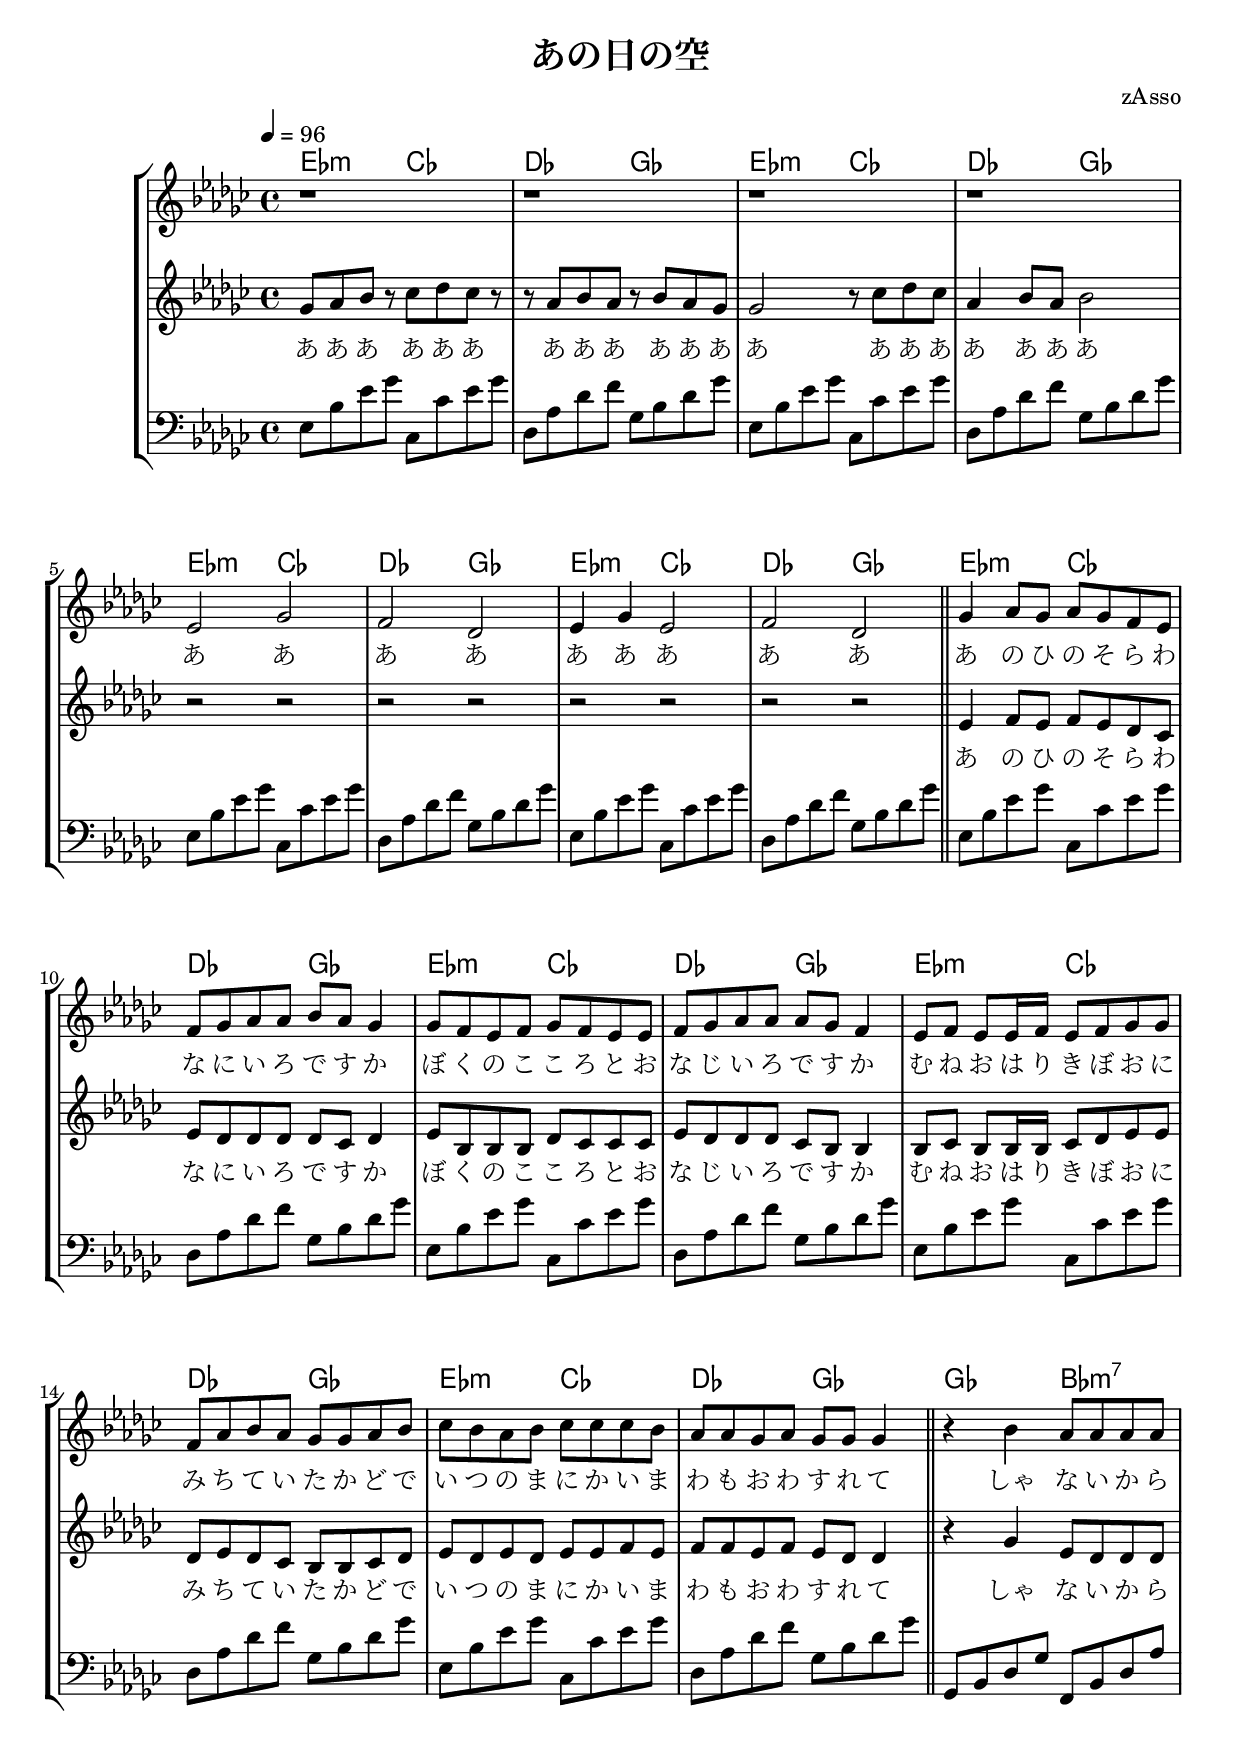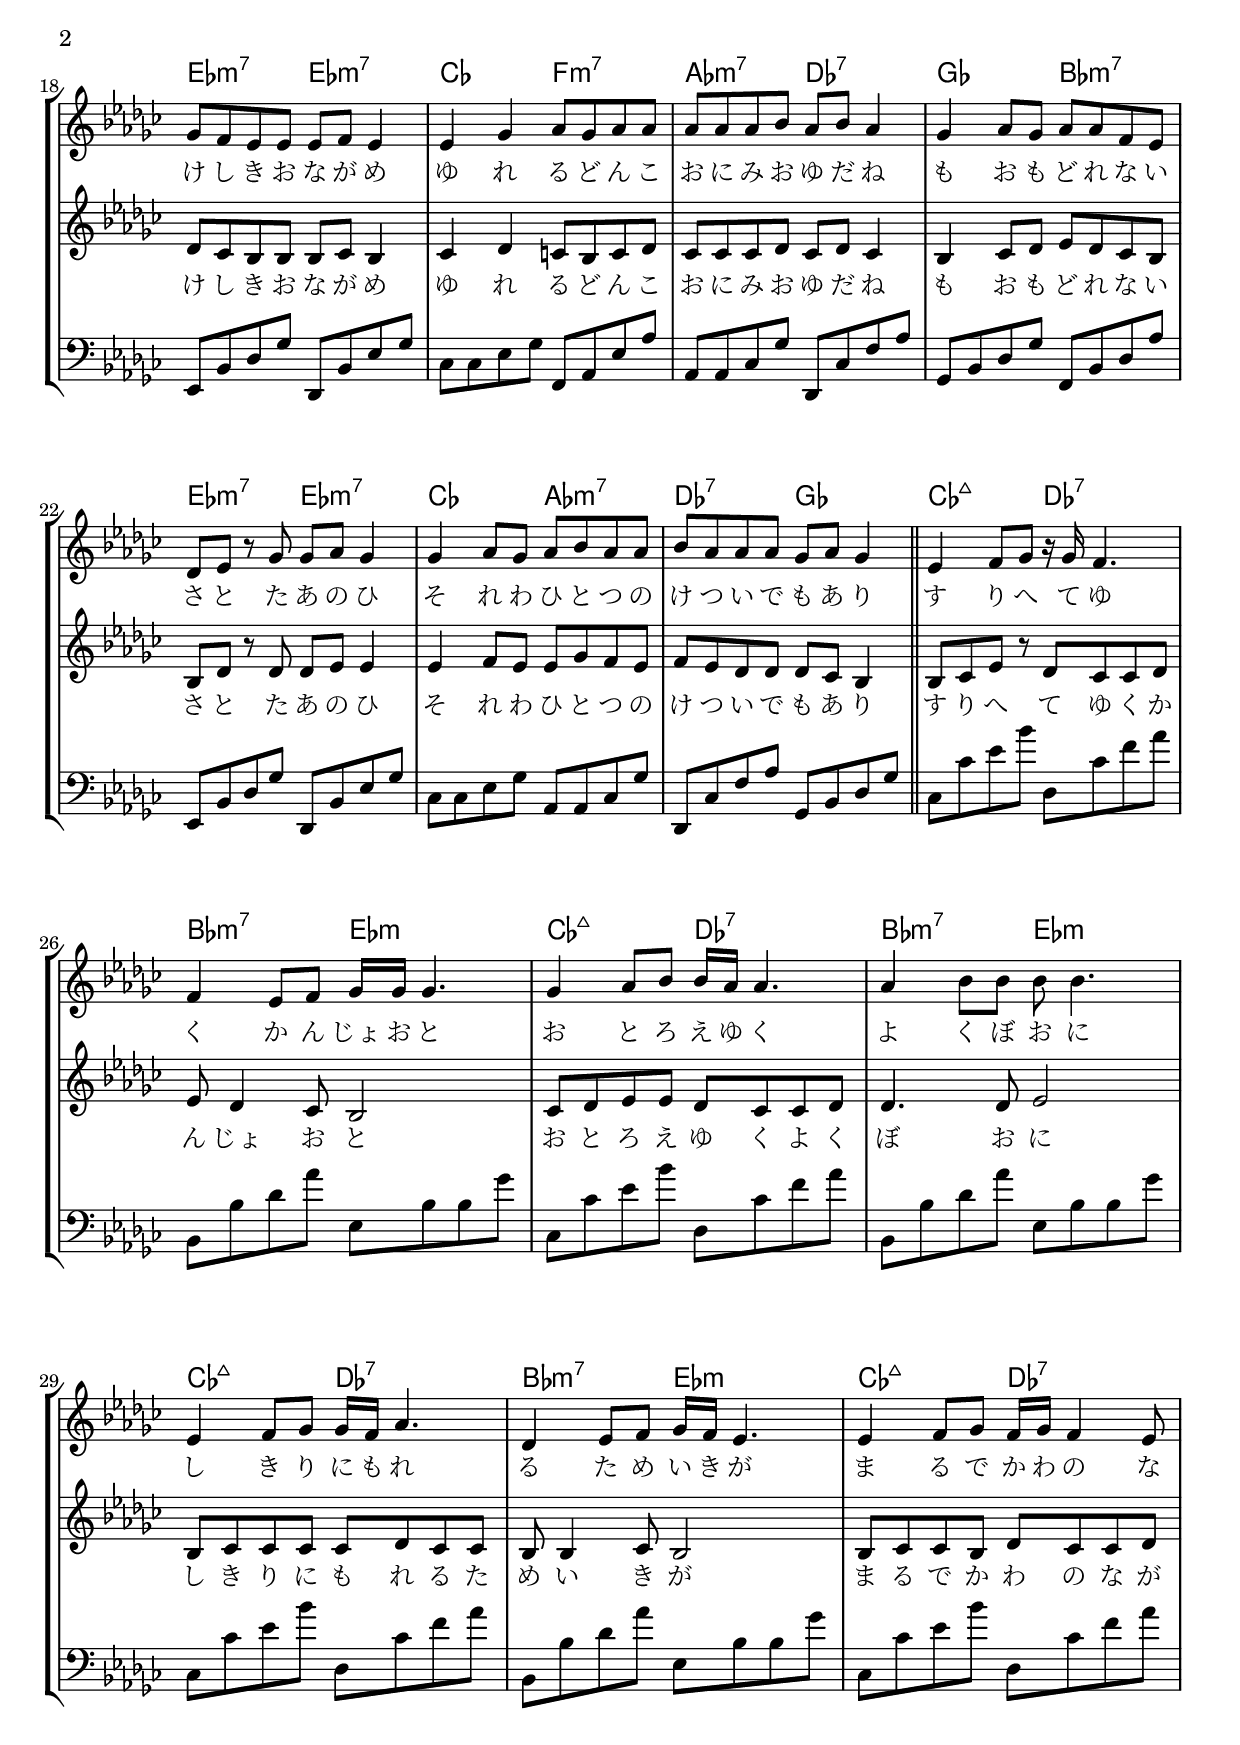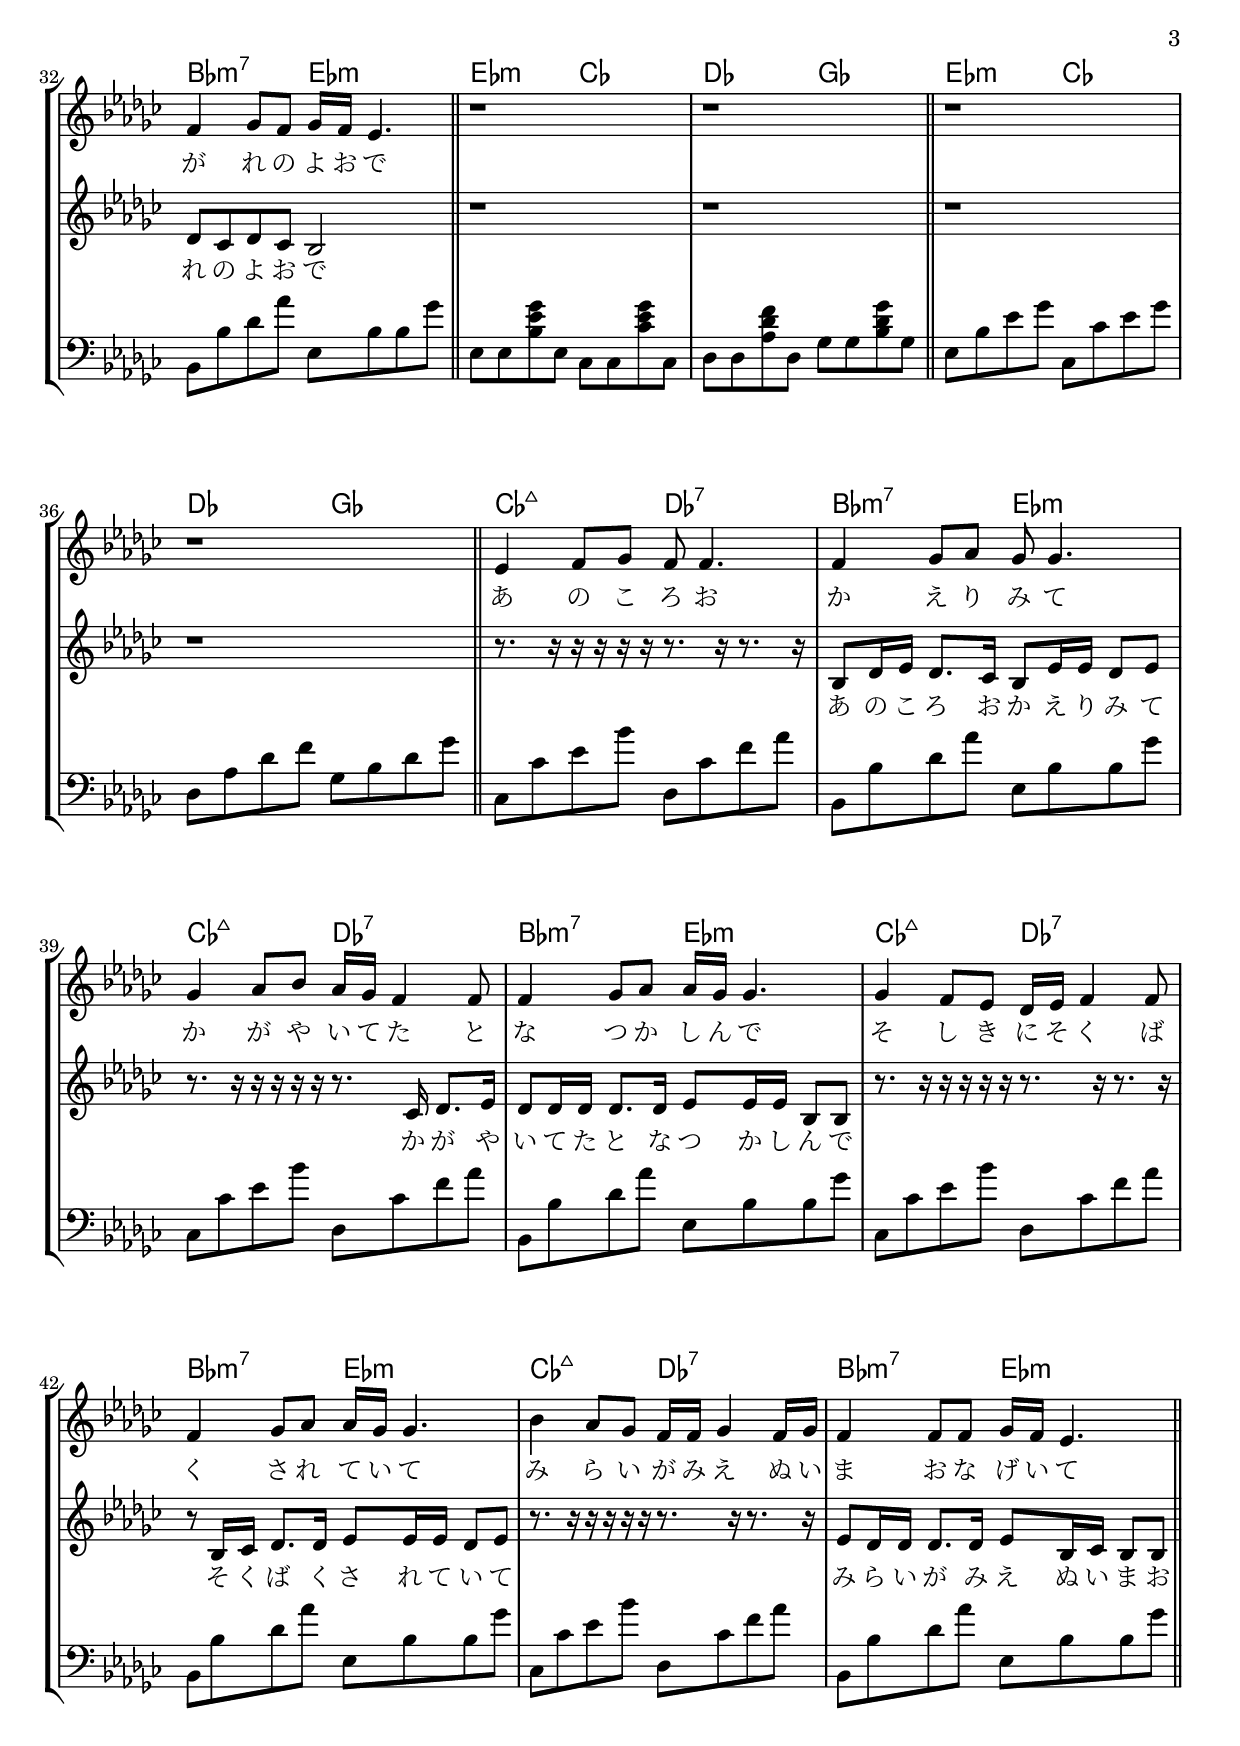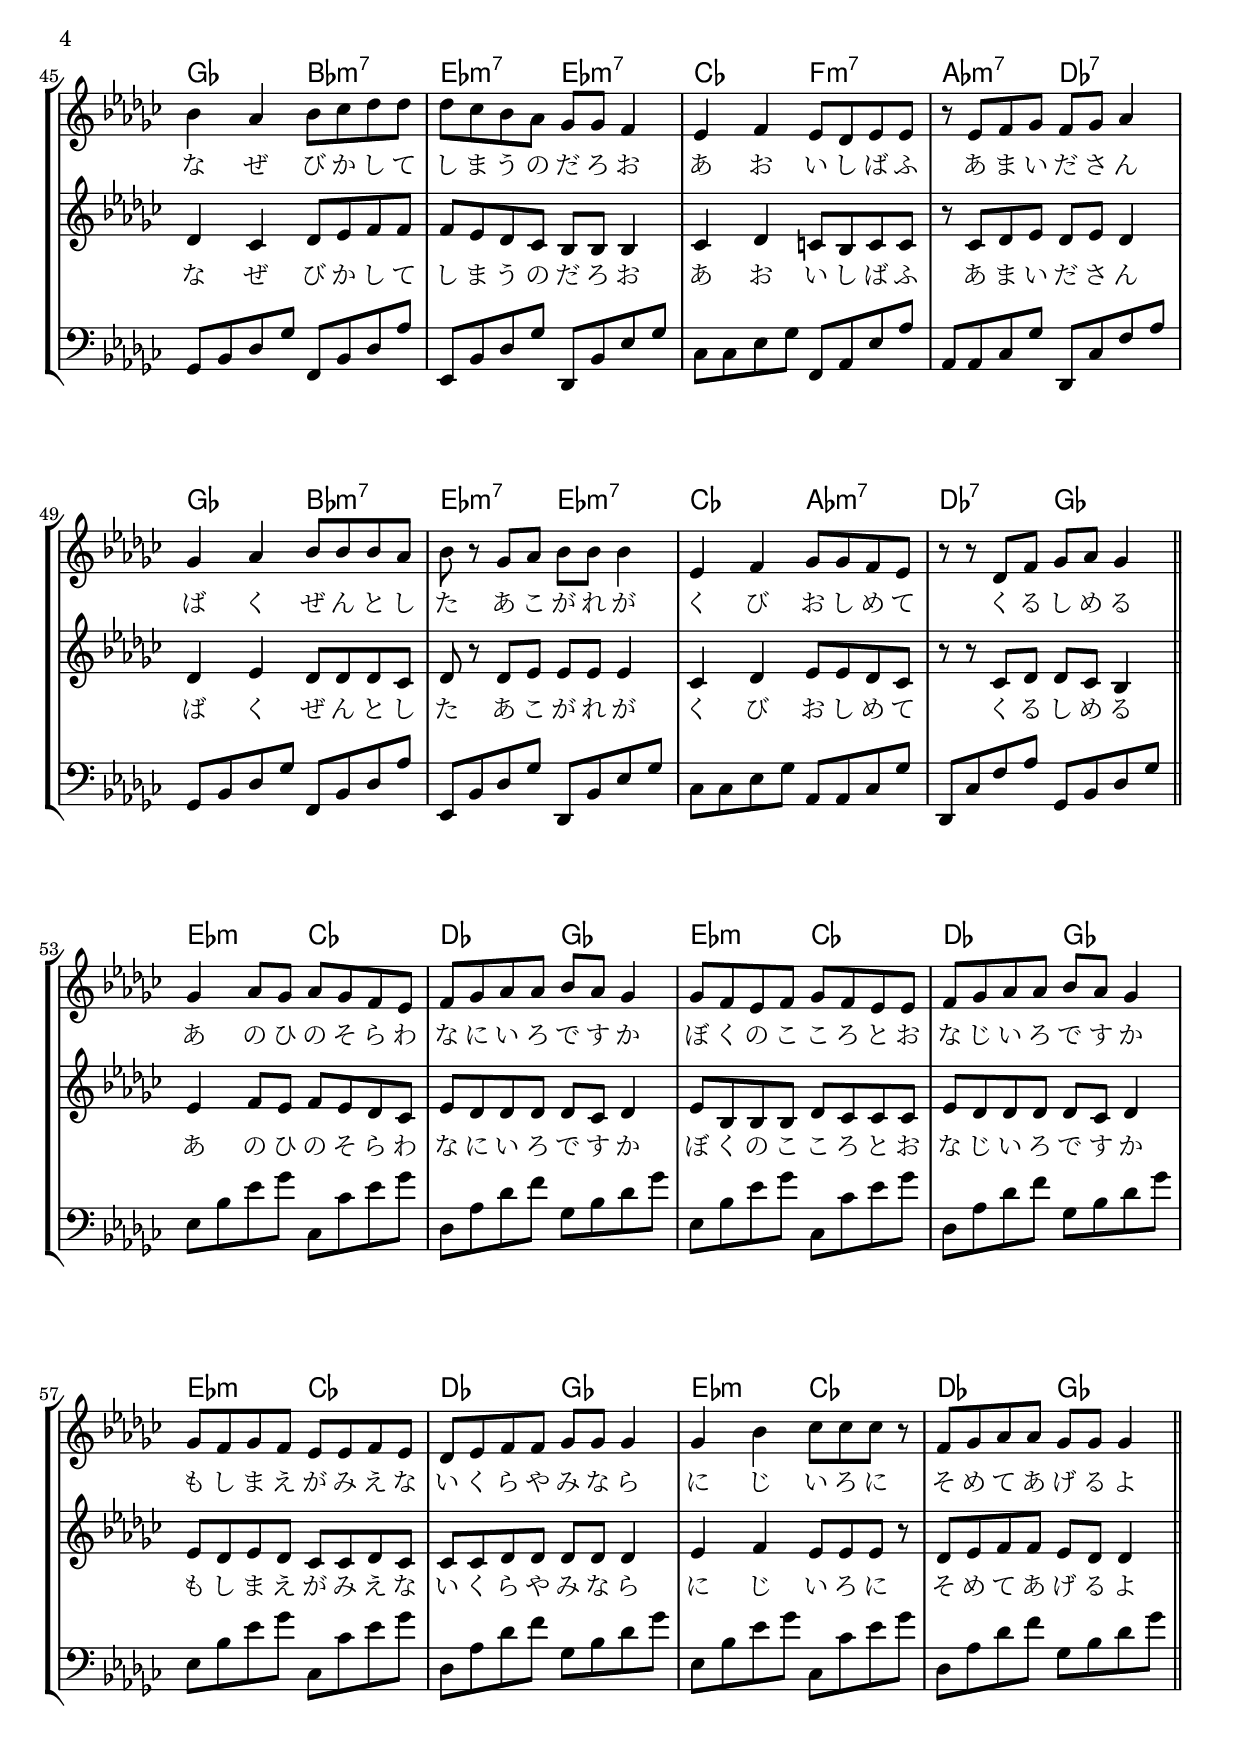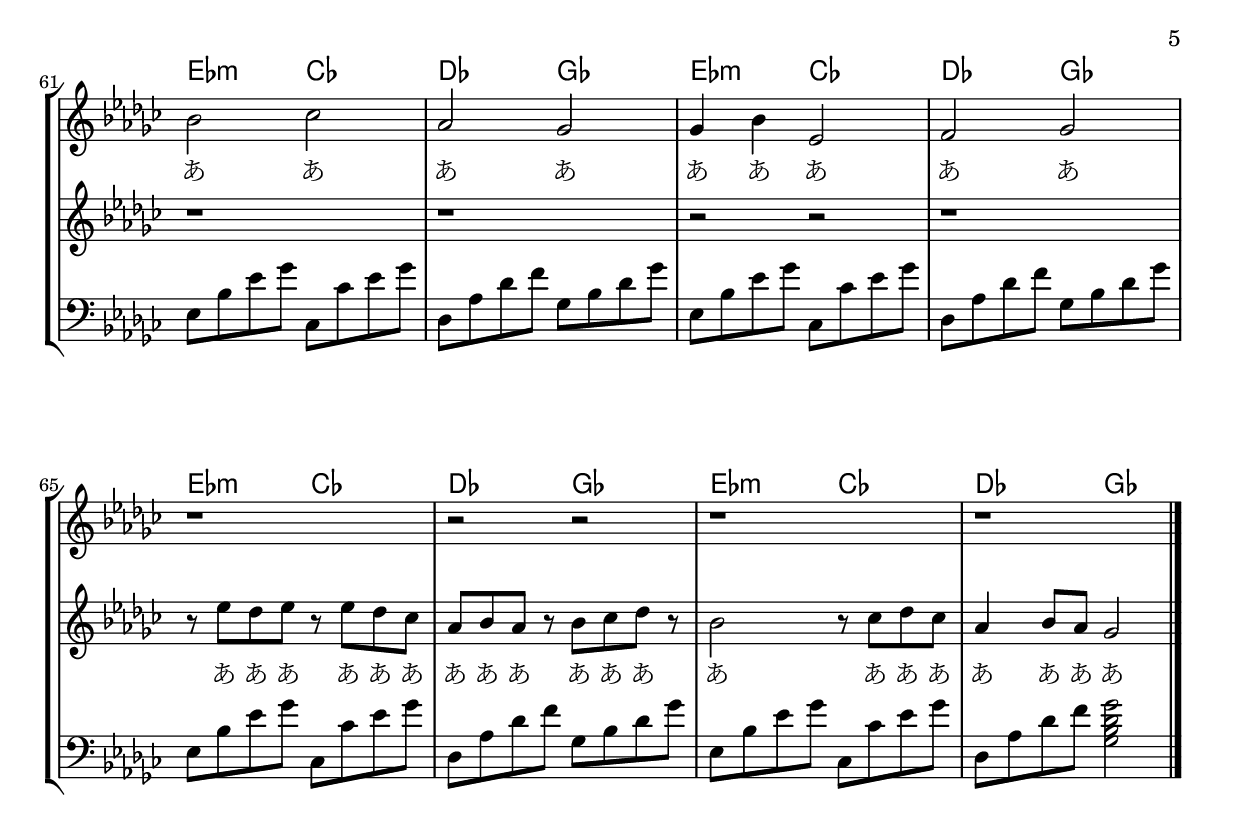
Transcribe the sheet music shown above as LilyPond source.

\version "2.12.1"

\header {
	title = \markup {あの日の空}
	composer = \markup \center-column {zAsso}
}

harmony = \chordmode {
	es2:m ces des ges es:m ces des ges es:m ces des ges es:m ces des ges 

	es:m ces des ges es:m ces des ges es:m ces des ges es:m ces des ges 

	ges bes:min7 es:min7 es:min7 ces f:min7 as:min7 des:7 ges bes:min7 es:min7 es:min7 ces as:min7 des:7 ges 

	ces:maj7 des:7 bes:min7 es:m ces:maj7 des:7 bes:min7 es:m ces:maj7 des:7 bes:min7 es:m ces:maj7 des:7 bes:min7 es:m 

	es:m ces des ges 

	es:m ces des ges 

	ces:maj7 des:7 bes:min7 es:m ces:maj7 des:7 bes:min7 es:m ces:maj7 des:7 bes:min7 es:m ces:maj7 des:7 bes:min7 es:m 

	ges bes:min7 es:min7 es:min7 ces f:min7 as:min7 des:7 ges bes:min7 es:min7 es:min7 ces as:min7 des:7 ges 

	es:m ces des ges es:m ces des ges es:m ces des ges es:m ces des ges 

	es:m ces des ges es:m ces des ges es:m ces des ges es:m ces des ges 
}

melody = {
	\set Staff.midiInstrument = #"String Ensemble 1"
		\key ges \major
	\tempo 4 = 96
r1 
	r1 
	r1 
	r1 
	es'2  ges'2 
	f'2  des'2 
	es'4  ges'4  es'2 
	f'2  des'2
	\set Staff.midiInstrument = #"fss0.34"
	ges'4  as'8  ges'8  as'8  ges'8  f'8  es'8 
	f'8  ges'8  as'8  as'8  bes'8  as'8  ges'4 
	ges'8  f'8  es'8  f'8  ges'8  f'8  es'8  es'8 
	f'8  ges'8  as'8  as'8  as'8  ges'8  f'4 
	es'8  f'8  es'8  es'16  f'16  es'8  f'8  ges'8  ges'8 
	f'8  as'8  bes'8  as'8  ges'8  ges'8  as'8  bes'8 
	ces''8  bes'8  as'8  bes'8  ces''8  ces''8  ces''8  bes'8 
	as'8  as'8  ges'8  as'8  ges'8  ges'8  ges'4
	\set Staff.midiInstrument = #"fss0.34"
	r4  bes'4  as'8  as'8  as'8  as'8 
	ges'8  f'8  es'8  es'8  es'8  f'8  es'4 
	es'4  ges'4  as'8  ges'8  as'8  as'8 
	as'8  as'8  as'8  bes'8  as'8  bes'8  as'4 
	ges'4  as'8  ges'8  as'8  as'8  f'8  es'8 
	des'8  es'8  r8  ges'8  ges'8  as'8  ges'4 
	ges'4  as'8  ges'8  as'8  bes'8  as'8  as'8 
	bes'8  as'8  as'8  as'8  ges'8  as'8  ges'4
	\set Staff.midiInstrument = #"fss0.34"
	es'4  f'8  ges'8  r16  ges'16  f'4. 
	f'4  es'8  f'8  ges'16  ges'16  ges'4. 
	ges'4  as'8  bes'8  bes'16  as'16  as'4. 
	as'4  bes'8  bes'8  bes'8  bes'4. 
	es'4  f'8  ges'8  ges'16  f'16  as'4. 
	des'4  es'8  f'8  ges'16  f'16  es'4. 
	es'4  f'8  ges'8  f'16  ges'16  f'4  es'8 
	f'4  ges'8  f'8  ges'16  f'16  es'4.
	r1 | r1   
	r1 | r1   
	\set Staff.midiInstrument = #"fss0.34"
	es'4  f'8  ges'8  f'8  f'4. 
	f'4  ges'8  as'8  ges'8  ges'4. 
	ges'4  as'8  bes'8  as'16  ges'16  f'4  f'8 
	f'4  ges'8  as'8  as'16  ges'16  ges'4. 
	ges'4  f'8  es'8  des'16  es'16  f'4  f'8 
	f'4  ges'8  as'8  as'16  ges'16  ges'4. 
	bes'4  as'8  ges'8  f'16  f'16  ges'4  f'16  ges'16 
	f'4  f'8  f'8  ges'16  f'16  es'4.
	\set Staff.midiInstrument = #"fss0.34"
	bes'4  as'4  bes'8  ces''8  des''8  des''8 
	des''8  ces''8  bes'8  as'8  ges'8  ges'8  f'4 
	es'4  f'4  es'8  des'8  es'8  es'8 
	r8  es'8  f'8  ges'8  f'8  ges'8  as'4 
	ges'4  as'4  bes'8  bes'8  bes'8  as'8 
	bes'8  r8  ges'8  as'8  bes'8  bes'8  bes'4 
	es'4  f'4  ges'8  ges'8  f'8  es'8 
	r8  r8  des'8  f'8  ges'8  as'8  ges'4
	\set Staff.midiInstrument = #"fss0.34"
	ges'4  as'8  ges'8  as'8  ges'8  f'8  es'8 
	f'8  ges'8  as'8  as'8  bes'8  as'8  ges'4 
	ges'8  f'8  es'8  f'8  ges'8  f'8  es'8  es'8 
	f'8  ges'8  as'8  as'8  bes'8  as'8  ges'4 
	ges'8  f'8  ges'8  f'8  es'8  es'8  f'8  es'8 
	des'8  es'8  f'8  f'8  ges'8  ges'8  ges'4 
	ges'4  bes'4  ces''8  ces''8  ces''8  r8 
	f'8  ges'8  as'8  as'8  ges'8  ges'8  ges'4
	\set Staff.midiInstrument = #"String Ensemble 1"
	bes'2  ces''2 
	as'2  ges'2 
	ges'4  bes'4  es'2 
	f'2  ges'2 
	r1 
	r2  r2 
	r1
	r1 	\bar "|."
}

words = \lyricmode {
	あ  あ  あ  あ  あ  あ  あ  あ  あ  
	あ  の  ひ  の  そ  ら  わ  な  に  い  ろ  で  す  か  ぼ  く  の  こ  こ  ろ  と  お  な  じ  い  ろ  で  す  か  む  ね  お  は  り  き  ぼ  お  に  み  ち  て  い  た  か  ど  で  い  つ  の  ま  に  か  い  ま  わ  も  お  わ  す  れ  て  
	しゃ  な  い  か  ら  け  し  き  お  な  が  め  ゆ  れ  る  ど  ん  こ  お  に  み  お  ゆ  だ  ね  も  お  も  ど  れ  な  い  さ  と  た  あ  の  ひ  そ  れ  わ  ひ  と  つ  の  け  つ  い  で  も  あ  り  
	す  り  へ  て  ゆ  く  か  ん  じょ  お  と  お  と  ろ  え  ゆ  く  よ  く  ぼ  お  に  し  き  り  に  も  れ  る  た  め  い  き  が  ま  る  で  か  わ  の  な  が  れ  の  よ  お  で  
	
	
	あ  の  こ  ろ  お  か  え  り  み  て  か  が  や  い  て  た  と  な  つ  か  し  ん  で  そ  し  き  に  そ  く  ば  く  さ  れ  て  い  て  み  ら  い  が  み  え  ぬ  い  ま  お  な  げ  い  て  
	な  ぜ  び  か  し  て  し  ま  う  の  だ  ろ  お  あ  お  い  し  ば  ふ  あ  ま  い  だ  さ  ん  ば  く  ぜ  ん  と  し  た  あ  こ  が  れ  が  く  び  お  し  め  て  く  る  し  め  る  
	あ  の  ひ  の  そ  ら  わ  な  に  い  ろ  で  す  か  ぼ  く  の  こ  こ  ろ  と  お  な  じ  い  ろ  で  す  か  も  し  ま  え  が  み  え  な  い  く  ら  や  み  な  ら  に  じ  い  ろ  に  そ  め  て  あ  げ  る  よ  
	あ  あ  あ  あ  あ  あ  あ  あ  あ  
}

secondmelody = {
	\set Staff.midiInstrument = #"Violin"
		\key ges \major
	\tempo 4 = 96
ges'8  as'8  bes'8  r8  ces''8  des''8  ces''8  r8 
	r8  as'8  bes'8  as'8  r8  bes'8  as'8  ges'8 
	ges'2  r8  ces''8  des''8  ces''8 
	as'4  bes'8  as'8  bes'2 
	r2  r2 
	r2  r2 
	r2  r2 
	r2  r2
	\set Staff.midiInstrument = #"fss0.35"
	es'4  f'8  es'8  f'8  es'8  des'8  ces'8 
	es'8  des'8  des'8  des'8  des'8  ces'8  des'4 
	es'8  bes8  bes8  bes8  des'8  ces'8  ces'8  ces'8 
	es'8  des'8  des'8  des'8  ces'8  bes8  bes4 
	bes8  ces'8  bes8  bes16  bes16  ces'8  des'8  es'8  es'8 
	des'8  es'8  des'8  ces'8  bes8  bes8  ces'8  des'8 
	es'8  des'8  es'8  des'8  es'8  es'8  f'8  es'8 
	f'8  f'8  es'8  f'8  es'8  des'8  des'4
	\set Staff.midiInstrument = #"fss0.35"
	r4  ges'4  es'8  des'8  des'8  des'8 
	des'8  ces'8  bes8  bes8  bes8  ces'8  bes4 
	ces'4  des'4  c'8  bes8  c'8  des'8 
	ces'8  ces'8  ces'8  des'8  ces'8  des'8  ces'4 
	bes4  ces'8  des'8  es'8  des'8  ces'8  bes8 
	bes8  des'8  r8  des'8  des'8  es'8  es'4 
	es'4  f'8  es'8  es'8  ges'8  f'8  es'8 
	f'8  es'8  des'8  des'8  des'8  ces'8  bes4
	\set Staff.midiInstrument = #"fss0.35"
	bes8  ces'8  es'8  r8  des'8  ces'8  ces'8  des'8 
	es'8  des'4  ces'8  bes2 
	ces'8  des'8  es'8  es'8  des'8  ces'8  ces'8  des'8 
	des'4.  des'8  es'2 
	bes8  ces'8  ces'8  ces'8  ces'8  des'8  ces'8  ces'8 
	bes8  bes4  ces'8  bes2 
	bes8  ces'8  ces'8  bes8  des'8  ces'8  ces'8  des'8 
	des'8  ces'8  des'8  ces'8  bes2
	r1 | r1   
	r1 | r1   
	\set Staff.midiInstrument = #"fss0.35"
	r8.  r16  r16  r16  r16  r16  r8.  r16  r8.  r16 
	bes8  des'16  es'16  des'8.  ces'16  bes8  es'16  es'16  des'8  es'8 
	r8.  r16  r16  r16  r16  r16  r8.  ces'16  des'8.  es'16 
	des'8  des'16  des'16  des'8.  des'16  es'8  es'16  es'16  bes8  bes8 
	r8.  r16  r16  r16  r16  r16  r8.  r16  r8.  r16 
	r8  bes16  ces'16  des'8.  des'16  es'8  es'16  es'16  des'8  es'8 
	r8.  r16  r16  r16  r16  r16  r8.  r16  r8.  r16 
	es'8  des'16  des'16  des'8.  des'16  es'8  bes16  ces'16  bes8  bes8
	\set Staff.midiInstrument = #"fss0.35"
	des'4  ces'4  des'8  es'8  f'8  f'8 
	f'8  es'8  des'8  ces'8  bes8  bes8  bes4 
	ces'4  des'4  c'8  bes8  c'8  c'8 
	r8  ces'8  des'8  es'8  des'8  es'8  des'4 
	des'4  es'4  des'8  des'8  des'8  ces'8 
	des'8  r8  des'8  es'8  es'8  es'8  es'4 
	ces'4  des'4  es'8  es'8  des'8  ces'8 
	r8  r8  ces'8  des'8  des'8  ces'8  bes4
	\set Staff.midiInstrument = #"fss0.35"
	es'4  f'8  es'8  f'8  es'8  des'8  ces'8 
	es'8  des'8  des'8  des'8  des'8  ces'8  des'4 
	es'8  bes8  bes8  bes8  des'8  ces'8  ces'8  ces'8 
	es'8  des'8  des'8  des'8  des'8  ces'8  des'4 
	es'8  des'8  es'8  des'8  ces'8  ces'8  des'8  ces'8 
	ces'8  ces'8  des'8  des'8  des'8  des'8  des'4 
	es'4  f'4  es'8  es'8  es'8  r8 
	des'8  es'8  f'8  f'8  es'8  des'8  des'4
	\set Staff.midiInstrument = #"Violin"
	r1 
	r1 
	r2  r2 
	r1 
	r8  es''8  des''8  es''8  r8  es''8  des''8  ces''8 
	as'8  bes'8  as'8  r8  bes'8  ces''8  des''8  r8 
	bes'2  r8  ces''8  des''8  ces''8 
	as'4  bes'8  as'8  ges'2
	\bar "|."
}

secondwords = \lyricmode {
	あ  あ  あ  あ  あ  あ  あ  あ  あ  あ  あ  あ  あ  あ  あ  あ  あ  あ  あ  あ  
	あ  の  ひ  の  そ  ら  わ  な  に  い  ろ  で  す  か  ぼ  く  の  こ  こ  ろ  と  お  な  じ  い  ろ  で  す  か  む  ね  お  は  り  き  ぼ  お  に  み  ち  て  い  た  か  ど  で  い  つ  の  ま  に  か  い  ま  わ  も  お  わ  す  れ  て  
	しゃ  な  い  か  ら  け  し  き  お  な  が  め  ゆ  れ  る  ど  ん  こ  お  に  み  お  ゆ  だ  ね  も  お  も  ど  れ  な  い  さ  と  た  あ  の  ひ  そ  れ  わ  ひ  と  つ  の  け  つ  い  で  も  あ  り  
	す  り  へ  て  ゆ  く  か  ん  じょ  お  と  お  と  ろ  え  ゆ  く  よ  く  ぼ  お  に  し  き  り  に  も  れ  る  た  め  い  き  が  ま  る  で  か  わ  の  な  が  れ  の  よ  お  で  
	
	
	あ  の  こ  ろ  お  か  え  り  み  て  か  が  や  い  て  た  と  な  つ  か  し  ん  で  そ  く  ば  く  さ  れ  て  い  て  み  ら  い  が  み  え  ぬ  い  ま  お  
	な  ぜ  び  か  し  て  し  ま  う  の  だ  ろ  お  あ  お  い  し  ば  ふ  あ  ま  い  だ  さ  ん  ば  く  ぜ  ん  と  し  た  あ  こ  が  れ  が  く  び  お  し  め  て  く  る  し  め  る  
	あ  の  ひ  の  そ  ら  わ  な  に  い  ろ  で  す  か  ぼ  く  の  こ  こ  ろ  と  お  な  じ  い  ろ  で  す  か  も  し  ま  え  が  み  え  な  い  く  ら  や  み  な  ら  に  じ  い  ろ  に  そ  め  て  あ  げ  る  よ  
	あ  あ  あ  あ  あ  あ  あ  あ  あ  あ  あ  あ  あ  あ  あ  あ  あ  あ  あ  あ  
}

tempochange = {
	\tempo 4 = 96
	r1 | r1 | r1 | r1 | r1 | r1 | r1 | r1 \bar "||"
	\tempo 4 = 96
	r1 | r1 | r1 | r1 | r1 | r1 | r1 | r1 \bar "||"
	\tempo 4 = 96
	r1 | r1 | r1 | r1 | r1 | r1 | r1 | r1 \bar "||"
	\tempo 4 = 96
	r1 | r1 | r1 | r1 | r1 | r1 | r1 | r1 \bar "||"
	\tempo 4 = 96
	r1 | r1 \bar "||"
	\tempo 4 = 96
	r1 | r1 \bar "||"
	\tempo 4 = 96
	r1 | r1 | r1 | r1 | r1 | r1 | r1 | r1 \bar "||"
	\tempo 4 = 96
	r1 | r1 | r1 | r1 | r1 | r1 | r1 | r1 \bar "||"
	\tempo 4 = 96
	r1 | r1 | r1 | r1 | r1 | r1 | r1 | r1 \bar "||"
	\tempo 4 = 96
	r1 | r1 | r1 | r1 | r1 | r1 | r1 | r1 \bar "|."
}

mainacc = {
	\clef bass
	\set Staff.midiInstrument = #"Electric Grand"
	\key ges \major
	\tempo 4 = 96
	es8 bes8 es'8 ges'8
	ces8 ces'8 es'8 ges'8
	des8 as8 des'8 f'8
	ges8 bes8 des'8 ges'8
	es8 bes8 es'8 ges'8
	ces8 ces'8 es'8 ges'8
	des8 as8 des'8 f'8
	ges8 bes8 des'8 ges'8
	es8 bes8 es'8 ges'8
	ces8 ces'8 es'8 ges'8
	des8 as8 des'8 f'8
	ges8 bes8 des'8 ges'8
	es8 bes8 es'8 ges'8
	ces8 ces'8 es'8 ges'8
	des8 as8 des'8 f'8
	ges8 bes8 des'8 ges'8
	\bar "||"

	\set Staff.midiInstrument = #"Electric Grand"
	es8 bes8 es'8 ges'8
	ces8 ces'8 es'8 ges'8
	des8 as8 des'8 f'8
	ges8 bes8 des'8 ges'8
	es8 bes8 es'8 ges'8
	ces8 ces'8 es'8 ges'8
	des8 as8 des'8 f'8
	ges8 bes8 des'8 ges'8
	es8 bes8 es'8 ges'8
	ces8 ces'8 es'8 ges'8
	des8 as8 des'8 f'8
	ges8 bes8 des'8 ges'8
	es8 bes8 es'8 ges'8
	ces8 ces'8 es'8 ges'8
	des8 as8 des'8 f'8
	ges8 bes8 des'8 ges'8
	\bar "||"

	\set Staff.midiInstrument = #"Electric Grand"
	ges,8 bes,8 des8 ges8
	f,8 bes,8 des8 as8
	es,8 bes,8 des8 ges8
	des,8 bes,8 es8 ges8
	ces8 ces8 es8 ges8
	f,8 as,8 es8 as8
	as,8 as,8 ces8 ges8
	des,8 ces8 f8 as8
	ges,8 bes,8 des8 ges8
	f,8 bes,8 des8 as8
	es,8 bes,8 des8 ges8
	des,8 bes,8 es8 ges8
	ces8 ces8 es8 ges8
	as,8 as,8 ces8 ges8
	des,8 ces8 f8 as8
	ges,8 bes,8 des8 ges8
	\bar "||"

	\set Staff.midiInstrument = #"Electric Grand"
	ces8 ces'8 es'8 bes'8
	des8 ces'8 f'8 as'8
	bes,8 bes8 des'8 as'8
	es8 bes8 bes8 ges'8
	ces8 ces'8 es'8 bes'8
	des8 ces'8 f'8 as'8
	bes,8 bes8 des'8 as'8
	es8 bes8 bes8 ges'8
	ces8 ces'8 es'8 bes'8
	des8 ces'8 f'8 as'8
	bes,8 bes8 des'8 as'8
	es8 bes8 bes8 ges'8
	ces8 ces'8 es'8 bes'8
	des8 ces'8 f'8 as'8
	bes,8 bes8 des'8 as'8
	es8 bes8 bes8 ges'8
	\bar "||"

	\set Staff.midiInstrument = #"Electric Grand"
	es8 es8 <bes es' ges'>8 es8
	ces8 ces8 <ces' es' ges'>8 ces8
	des8 des8 <as des' f'>8 des8
	ges8 ges8 <bes des' ges'>8 ges8
	\bar "||"

	\set Staff.midiInstrument = #"Electric Grand"
	es8 bes8 es'8 ges'8
	ces8 ces'8 es'8 ges'8
	des8 as8 des'8 f'8
	ges8 bes8 des'8 ges'8
	\bar "||"

	\set Staff.midiInstrument = #"Electric Grand"
	ces8 ces'8 es'8 bes'8
	des8 ces'8 f'8 as'8
	bes,8 bes8 des'8 as'8
	es8 bes8 bes8 ges'8
	ces8 ces'8 es'8 bes'8
	des8 ces'8 f'8 as'8
	bes,8 bes8 des'8 as'8
	es8 bes8 bes8 ges'8
	ces8 ces'8 es'8 bes'8
	des8 ces'8 f'8 as'8
	bes,8 bes8 des'8 as'8
	es8 bes8 bes8 ges'8
	ces8 ces'8 es'8 bes'8
	des8 ces'8 f'8 as'8
	bes,8 bes8 des'8 as'8
	es8 bes8 bes8 ges'8
	\bar "||"

	\set Staff.midiInstrument = #"Electric Grand"
	ges,8 bes,8 des8 ges8
	f,8 bes,8 des8 as8
	es,8 bes,8 des8 ges8
	des,8 bes,8 es8 ges8
	ces8 ces8 es8 ges8
	f,8 as,8 es8 as8
	as,8 as,8 ces8 ges8
	des,8 ces8 f8 as8
	ges,8 bes,8 des8 ges8
	f,8 bes,8 des8 as8
	es,8 bes,8 des8 ges8
	des,8 bes,8 es8 ges8
	ces8 ces8 es8 ges8
	as,8 as,8 ces8 ges8
	des,8 ces8 f8 as8
	ges,8 bes,8 des8 ges8
	\bar "||"

	\set Staff.midiInstrument = #"Electric Grand"
	es8 bes8 es'8 ges'8
	ces8 ces'8 es'8 ges'8
	des8 as8 des'8 f'8
	ges8 bes8 des'8 ges'8
	es8 bes8 es'8 ges'8
	ces8 ces'8 es'8 ges'8
	des8 as8 des'8 f'8
	ges8 bes8 des'8 ges'8
	es8 bes8 es'8 ges'8
	ces8 ces'8 es'8 ges'8
	des8 as8 des'8 f'8
	ges8 bes8 des'8 ges'8
	es8 bes8 es'8 ges'8
	ces8 ces'8 es'8 ges'8
	des8 as8 des'8 f'8
	ges8 bes8 des'8 ges'8
	\bar "||"

	\set Staff.midiInstrument = #"Electric Grand"
	es8 bes8 es'8 ges'8
	ces8 ces'8 es'8 ges'8
	des8 as8 des'8 f'8
	ges8 bes8 des'8 ges'8
	es8 bes8 es'8 ges'8
	ces8 ces'8 es'8 ges'8
	des8 as8 des'8 f'8
	ges8 bes8 des'8 ges'8
	es8 bes8 es'8 ges'8
	ces8 ces'8 es'8 ges'8
	des8 as8 des'8 f'8
	ges8 bes8 des'8 ges'8
	es8 bes8 es'8 ges'8
	ces8 ces'8 es'8 ges'8
	des8 as8 des'8 f'8
	<ges bes des' ges'>2
	\bar "|."
}

subacc = {
	\clef bass
	\set Staff.midiInstrument = #"Electric Piano2"
	\key ges \major
	\tempo 4 = 96
	es4.es8
	ces4.ces8
	des4.des8
	ges4.ges8
	es4.es8
	ces4.ces8
	des4.des8
	ges4.ges8
	es4.es8
	ces4.ces8
	des4.des8
	ges4.ges8
	es4.es8
	ces4.ces8
	des4.des8
	ges4.ges8
	\bar "||"

	\set Staff.midiInstrument = #"Electric Piano2"
	es4.es8
	ces4.ces8
	des4.des8
	ges4.ges8
	es4.es8
	ces4.ces8
	des4.des8
	ges4.ges8
	es4.es8
	ces4.ces8
	des4.des8
	ges4.ges8
	es4.es8
	ces4.ces8
	des4.des8
	ges4.ges8
	\bar "||"

	\set Staff.midiInstrument = #"Recorder"
	r8 <bes, des ges>8 <bes, des ges>8 <bes, des ges>8
	r8 <bes, des as>8 <bes, des as>8 <bes, des as>8
	r8 <bes, des ges>8 <bes, des ges>8 <bes, des ges>8
	r8 <bes, es ges>8 <bes, es ges>8 <bes, es ges>8
	r8 <ces es ges>8 <ces es ges>8 <ces es ges>8
	r8 <as, es as>8 <as, es as>8 <as, es as>8
	r8 <as, ces ges>8 <as, ces ges>8 <as, ces ges>8
	r8 <ces f as>8 <ces f as>8 <ces f as>8
	r8 <bes, des ges>8 <bes, des ges>8 <bes, des ges>8
	r8 <bes, des as>8 <bes, des as>8 <bes, des as>8
	r8 <bes, des ges>8 <bes, des ges>8 <bes, des ges>8
	r8 <bes, es ges>8 <bes, es ges>8 <bes, es ges>8
	r8 <ces es ges>8 <ces es ges>8 <ces es ges>8
	r8 <as, ces ges>8 <as, ces ges>8 <as, ces ges>8
	r8 <ces f as>8 <ces f as>8 <ces f as>8
	r8 <bes, des ges>8 <bes, des ges>8 <bes, des ges>8
	\bar "||"

	\set Staff.midiInstrument = #"String Ensemble 1"
	ces4.ces8
	des4.des8
	bes,4.bes,8
	es4.es8
	ces4.ces8
	des4.des8
	bes,4.bes,8
	es4.es8
	ces4.ces8
	des4.des8
	bes,4.bes,8
	es4.es8
	ces4.ces8
	des4.des8
	bes,4.bes,8
	es4.es8
	\bar "||"

	\set Staff.midiInstrument = #"Electric Piano2"
	es4.es8
	ces4.ces8
	des4.des8
	ges4.ges8
	\bar "||"

	\set Staff.midiInstrument = #"Electric Piano2"
	es4.es8
	ces4.ces8
	des4.des8
	ges4.ges8
	\bar "||"

	\set Staff.midiInstrument = #"String Ensemble 1"
	ces4.ces8
	des4.des8
	bes,4.bes,8
	es4.es8
	ces4.ces8
	des4.des8
	bes,4.bes,8
	es4.es8
	ces4.ces8
	des4.des8
	bes,4.bes,8
	es4.es8
	ces4.ces8
	des4.des8
	bes,4.bes,8
	es4.es8
	\bar "||"

	\set Staff.midiInstrument = #"Recorder"
	r8 <bes, des ges>8 <bes, des ges>8 <bes, des ges>8
	r8 <bes, des as>8 <bes, des as>8 <bes, des as>8
	r8 <bes, des ges>8 <bes, des ges>8 <bes, des ges>8
	r8 <bes, es ges>8 <bes, es ges>8 <bes, es ges>8
	r8 <ces es ges>8 <ces es ges>8 <ces es ges>8
	r8 <as, es as>8 <as, es as>8 <as, es as>8
	r8 <as, ces ges>8 <as, ces ges>8 <as, ces ges>8
	r8 <ces f as>8 <ces f as>8 <ces f as>8
	r8 <bes, des ges>8 <bes, des ges>8 <bes, des ges>8
	r8 <bes, des as>8 <bes, des as>8 <bes, des as>8
	r8 <bes, des ges>8 <bes, des ges>8 <bes, des ges>8
	r8 <bes, es ges>8 <bes, es ges>8 <bes, es ges>8
	r8 <ces es ges>8 <ces es ges>8 <ces es ges>8
	r8 <as, ces ges>8 <as, ces ges>8 <as, ces ges>8
	r8 <ces f as>8 <ces f as>8 <ces f as>8
	r8 <bes, des ges>8 <bes, des ges>8 <bes, des ges>8
	\bar "||"

	\set Staff.midiInstrument = #"Electric Piano2"
	es4.es8
	ces4.ces8
	des4.des8
	ges4.ges8
	es4.es8
	ces4.ces8
	des4.des8
	ges4.ges8
	es4.es8
	ces4.ces8
	des4.des8
	ges4.ges8
	es4.es8
	ces4.ces8
	des4.des8
	ges4.ges8
	\bar "||"

	\set Staff.midiInstrument = #"Electric Piano2"
	es4.es8
	ces4.ces8
	des4.des8
	ges4.ges8
	es4.es8
	ces4.ces8
	des4.des8
	ges4.ges8
	es4.es8
	ces4.ces8
	des4.des8
	ges4.ges8
	es4.es8
	ces4.ces8
	des4.des8
	ges2
	\bar "|."
}

percA = {
	\drummode {
	r1 |r1 |r1 |r1 |r1 |r1 |r1 |r1 \bar "||"
	cymr4 cymr4 cymr4 cymr4  |cymr4 cymr8 cymr16 cymr16 cymr4 cymr4  |cymr4 cymr4 cymr4 cymr4  |cymr4 cymr2.  |cymr4 cymr4 cymr4 cymr4  |cymr4 cymr8 cymr16 cymr16 cymr4 cymr4  |cymr4 cymr4 cymr4 cymr4  |cymr4 cymr2.  \bar "||"
	cymr4 cymr4 cymr4 cymr4  |cymr4 cymr8 cymr16 cymr16 cymr4 cymr4  |cymr4 cymr4 cymr4 cymr4  |cymr4 cymr2.  |cymr4 cymr4 cymr4 cymr4  |cymr4 cymr8 cymr16 cymr16 cymr4 cymr4  |cymr4 cymr4 cymr4 cymr4  |cymr4 cymr2.  \bar "||"
	cymr4 cymr4 cymr4 cymr4  |cymr4 cymr8 cymr16 cymr16 cymr4 cymr4  |cymr4 cymr4 cymr4 cymr4  |cymr4 cymr2.  |cymr4 cymr4 cymr4 cymr4  |cymr4 cymr8 cymr16 cymr16 cymr4 cymr4  |cymr4 cymr4 cymr4 cymr4  |cymr4 cymr2.  \bar "||"
	r1 |r1 \bar "||"
	r1 |r1 \bar "||"
	cymr4 cymr4 cymr4 cymr4  |cymr4 cymr8 cymr16 cymr16 cymr4 cymr4  |cymr4 cymr4 cymr4 cymr4  |cymr4 cymr2.  |cymr4 cymr4 cymr4 cymr4  |cymr4 cymr8 cymr16 cymr16 cymr4 cymr4  |cymr4 cymr4 cymr4 cymr4  |cymr4 cymr2.  \bar "||"
	cymr4 cymr4 cymr4 cymr4  |cymr4 cymr8 cymr16 cymr16 cymr4 cymr4  |cymr4 cymr4 cymr4 cymr4  |cymr4 cymr2.  |cymr4 cymr4 cymr4 cymr4  |cymr4 cymr8 cymr16 cymr16 cymr4 cymr4  |cymr4 cymr4 cymr4 cymr4  |cymr4 cymr2.  \bar "||"
	cymr4 cymr4 cymr4 cymr4  |cymr4 cymr8 cymr16 cymr16 cymr4 cymr4  |cymr4 cymr4 cymr4 cymr4  |cymr4 cymr2.  |cymr4 cymr4 cymr4 cymr4  |cymr4 cymr8 cymr16 cymr16 cymr4 cymr4  |cymr4 cymr4 cymr4 cymr4  |cymr4 cymr2.  \bar "||"
	cymr4 cymr4 cymr4 cymr4  |cymr4 cymr8 cymr16 cymr16 cymr4 cymr4  |cymr4 cymr4 cymr4 cymr4  |cymr4 cymr2.  |cymr4 cymr4 cymr4 cymr4  |cymr4 cymr8 cymr16 cymr16 cymr4 cymr4  |cymr4 cymr4 cymr4 cymr4  |cymr4 cymr2.  \bar "|."
	}
}

percB = {
	\drummode {
	r1 |r1 |r1 |r1 |r1 |r1 |r1 |r1 \bar "||"
	r2 sn2  |r2 sn2  |r2 sn2  |r8 sn8 sn2.  |r2 sn2  |r2 sn2  |r2 sn2  |r8 sn8 sn2.  \bar "||"
	r2 sn2  |r2 sn2  |r2 sn2  |r8 sn8 sn2.  |r2 sn2  |r2 sn2  |r2 sn2  |r8 sn8 sn2.  \bar "||"
	r2 sn2  |r2 sn2  |r2 sn2  |r8 sn8 sn2.  |r2 sn2  |r2 sn2  |r2 sn2  |r8 sn8 sn2.  \bar "||"
	r1 |r1 \bar "||"
	r1 |r1 \bar "||"
	r2 sn2  |r2 sn2  |r2 sn2  |r8 sn8 sn2.  |r2 sn2  |r2 sn2  |r2 sn2  |r8 sn8 sn2.  \bar "||"
	r2 sn2  |r2 sn2  |r2 sn2  |r8 sn8 sn2.  |r2 sn2  |r2 sn2  |r2 sn2  |r8 sn8 sn2.  \bar "||"
	r2 sn2  |r2 sn2  |r2 sn2  |r8 sn8 sn2.  |r2 sn2  |r2 sn2  |r2 sn2  |r8 sn8 sn2.  \bar "||"
	r2 sn2  |r2 sn2  |r2 sn2  |r8 sn8 sn2.  |r2 sn2  |r2 sn2  |r2 sn2  |r8 sn8 sn2.  \bar "|."
	}
}

percC = {
	\drummode {
	r1 |r1 |r1 |r1 |r1 |r1 |r1 |r1 \bar "||"
	bd2. r8 bd8  |bd2. r8 bd8  |bd2. r8 bd8  |bd4. bd8 bd4. bd8  |bd2. r8 bd8  |bd2. r8 bd8  |bd2. r8 bd8  |bd2 r8 bd4.  \bar "||"
	bd2. r8 bd8  |bd2. r8 bd8  |bd2. r8 bd8  |bd4. bd8 bd4. bd8  |bd2. r8 bd8  |bd2. r8 bd8  |bd2. r8 bd8  |bd2 r8 bd4.  \bar "||"
	bd2. r8 bd8  |bd2. r8 bd8  |bd2. r8 bd8  |bd4. bd8 bd4. bd8  |bd2. r8 bd8  |bd2. r8 bd8  |bd2. r8 bd8  |bd2 r8 bd4.  \bar "||"
	r1 |r1 \bar "||"
	r1 |r1 \bar "||"
	bd2. r8 bd8  |bd2. r8 bd8  |bd2. r8 bd8  |bd4. bd8 bd4. bd8  |bd2. r8 bd8  |bd2. r8 bd8  |bd2. r8 bd8  |bd2 r8 bd4.  \bar "||"
	bd2. r8 bd8  |bd2. r8 bd8  |bd2. r8 bd8  |bd4. bd8 bd4. bd8  |bd2. r8 bd8  |bd2. r8 bd8  |bd2. r8 bd8  |bd2 r8 bd4.  \bar "||"
	bd2. r8 bd8  |bd2. r8 bd8  |bd2. r8 bd8  |bd4. bd8 bd4. bd8  |bd2. r8 bd8  |bd2. r8 bd8  |bd2. r8 bd8  |bd2 r8 bd4.  \bar "||"
	bd2. r8 bd8  |bd2. r8 bd8  |bd2. r8 bd8  |bd4. bd8 bd4. bd8  |bd2. r8 bd8  |bd2. r8 bd8  |bd2. r8 bd8  |bd2 r8 bd4.  \bar "|."
	}
}

percD = {
	\drummode {
	r1 |r1 |r1 |r1 |r1 |r1 |r1 |r1 \bar "||"
	r1 |r1 |r1 |r2 r8 tommh8 tommh4  |r1 |r1 |r1 |r8. tommh8. tommh2 r8  \bar "||"
	r1 |r1 |r1 |r2 r8 tommh8 tommh4  |r1 |r1 |r1 |r8. tommh8. tommh2 r8  \bar "||"
	r1 |r1 |r1 |r2 r8 tommh8 tommh4  |r1 |r1 |r1 |r8. tommh8. tommh2 r8  \bar "||"
	r1 |r1 \bar "||"
	r1 |r1 \bar "||"
	r1 |r1 |r1 |r2 r8 tommh8 tommh4  |r1 |r1 |r1 |r8. tommh8. tommh2 r8  \bar "||"
	r1 |r1 |r1 |r2 r8 tommh8 tommh4  |r1 |r1 |r1 |r8. tommh8. tommh2 r8  \bar "||"
	r1 |r1 |r1 |r2 r8 tommh8 tommh4  |r1 |r1 |r1 |r8. tommh8. tommh2 r8  \bar "||"
	r1 |r1 |r1 |r2 r8 tommh8 tommh4  |r1 |r1 |r1 |r8. tommh8. tommh2 r8  \bar "|."
	}
}

percE = {
	\drummode {
	r1 |r1 |r1 |r1 |r1 |r1 |r1 |r1 \bar "||"
	r1 |r1 |r1 |r2. r8 toml8  |r1 |r1 |r1 |r2. toml8 toml8  \bar "||"
	r1 |r1 |r1 |r2. r8 toml8  |r1 |r1 |r1 |r2. toml8 toml8  \bar "||"
	r1 |r1 |r1 |r2. r8 toml8  |r1 |r1 |r1 |r2. toml8 toml8  \bar "||"
	r1 |r1 \bar "||"
	r1 |r1 \bar "||"
	r1 |r1 |r1 |r2. r8 toml8  |r1 |r1 |r1 |r2. toml8 toml8  \bar "||"
	r1 |r1 |r1 |r2. r8 toml8  |r1 |r1 |r1 |r2. toml8 toml8  \bar "||"
	r1 |r1 |r1 |r2. r8 toml8  |r1 |r1 |r1 |r2. toml8 toml8  \bar "||"
	r1 |r1 |r1 |r2. r8 toml8  |r1 |r1 |r1 |r2. toml8 toml8  \bar "|."
	}
}

percF = {
	\drummode {
	r1 | r1 | r1 | r1 | r1 | r1 | r1 | r1 \bar "||"
	r1 |r1 |r1 |r1 |r1 |r1 |r1 |hho1  \bar "||"
	r1 |r1 |r1 |r1 |r1 |r1 |r1 |hho1  \bar "||"
	r1 |r1 |r1 |r1 |r1 |r1 |r1 |hho1  \bar "||"
	r1 | r1 \bar "||"
	r1 | r1 \bar "||"
	r1 |r1 |r1 |r1 |r1 |r1 |r1 |hho1  \bar "||"
	r1 |r1 |r1 |r1 |r1 |r1 |r1 |hho1  \bar "||"
	r1 |r1 |r1 |r1 |r1 |r1 |r1 |hho1  \bar "||"
	r1 |r1 |r1 |r1 |r1 |r1 |r1 |hho1  \bar "|."
	}
}

\score {
	<<
		\new StaffGroup <<
			\new ChordNames {\harmony}
			\new Voice = "melody" {\melody}
			\new Lyrics \lyricsto "melody" \words
			\new Voice = "secondmelody" {\secondmelody}
			\new Lyrics \lyricsto "secondmelody" \secondwords
			\new Staff = "mainacc" {\mainacc}
		>>
	>>
	\layout { }
}
